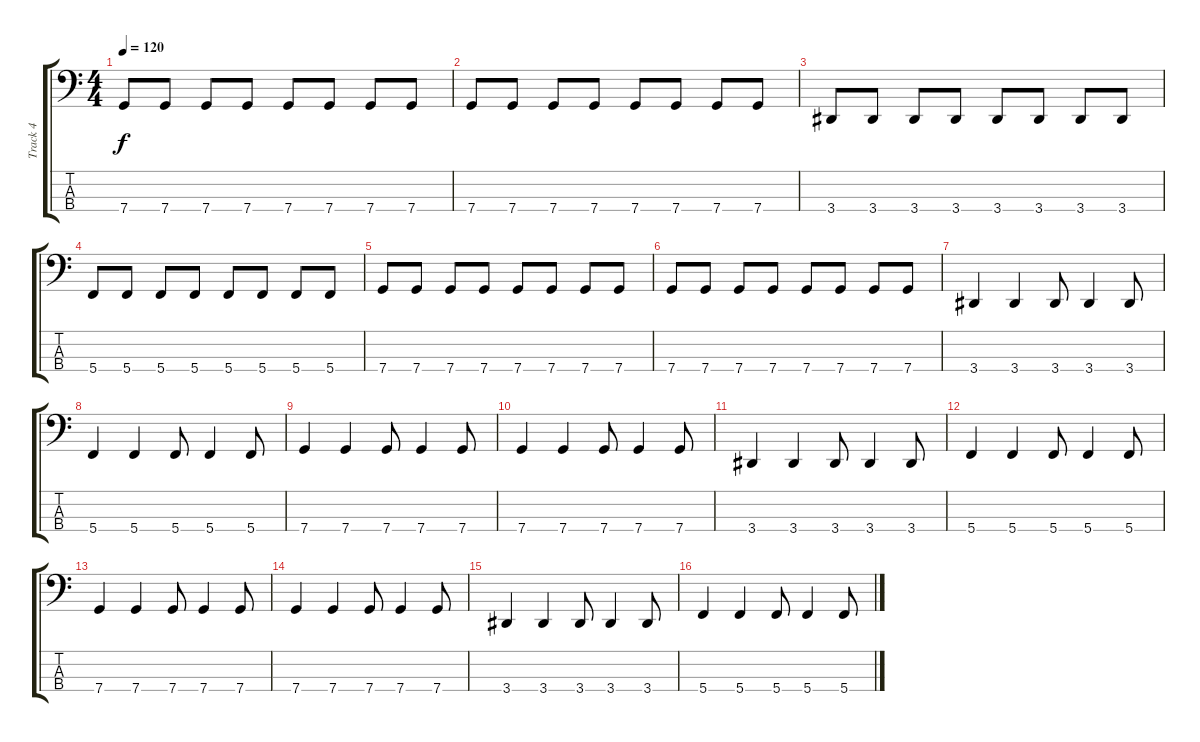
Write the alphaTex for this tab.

\track ("Track 4" "Track 4") {instrument electricbasspick}
\staff {score tabs}
\tuning (F2 C2 G1 C1) {hide}
\ts (4 4)
\tempo 120
\clef f4
\ks c
7.4.8{dy f} 7.4.8 7.4.8 7.4.8 7.4.8 7.4.8 7.4.8 7.4.8 |
7.4.8 7.4.8 7.4.8 7.4.8 7.4.8 7.4.8 7.4.8 7.4.8 |
3.4.8 3.4.8 3.4.8 3.4.8 3.4.8 3.4.8 3.4.8 3.4.8 |
5.4.8 5.4.8 5.4.8 5.4.8 5.4.8 5.4.8 5.4.8 5.4.8 |
7.4.8 7.4.8 7.4.8 7.4.8 7.4.8 7.4.8 7.4.8 7.4.8 |
7.4.8 7.4.8 7.4.8 7.4.8 7.4.8 7.4.8 7.4.8 7.4.8 |
3.4.4 3.4.4 3.4.8 3.4.4 3.4.8 |
5.4.4 5.4.4 5.4.8 5.4.4 5.4.8 |
7.4.4 7.4.4 7.4.8 7.4.4 7.4.8 |
7.4.4 7.4.4 7.4.8 7.4.4 7.4.8 |
3.4.4 3.4.4 3.4.8 3.4.4 3.4.8 |
5.4.4 5.4.4 5.4.8 5.4.4 5.4.8 |
7.4.4 7.4.4 7.4.8 7.4.4 7.4.8 |
7.4.4 7.4.4 7.4.8 7.4.4 7.4.8 |
3.4.4 3.4.4 3.4.8 3.4.4 3.4.8 |
5.4.4 5.4.4 5.4.8 5.4.4 5.4.8
